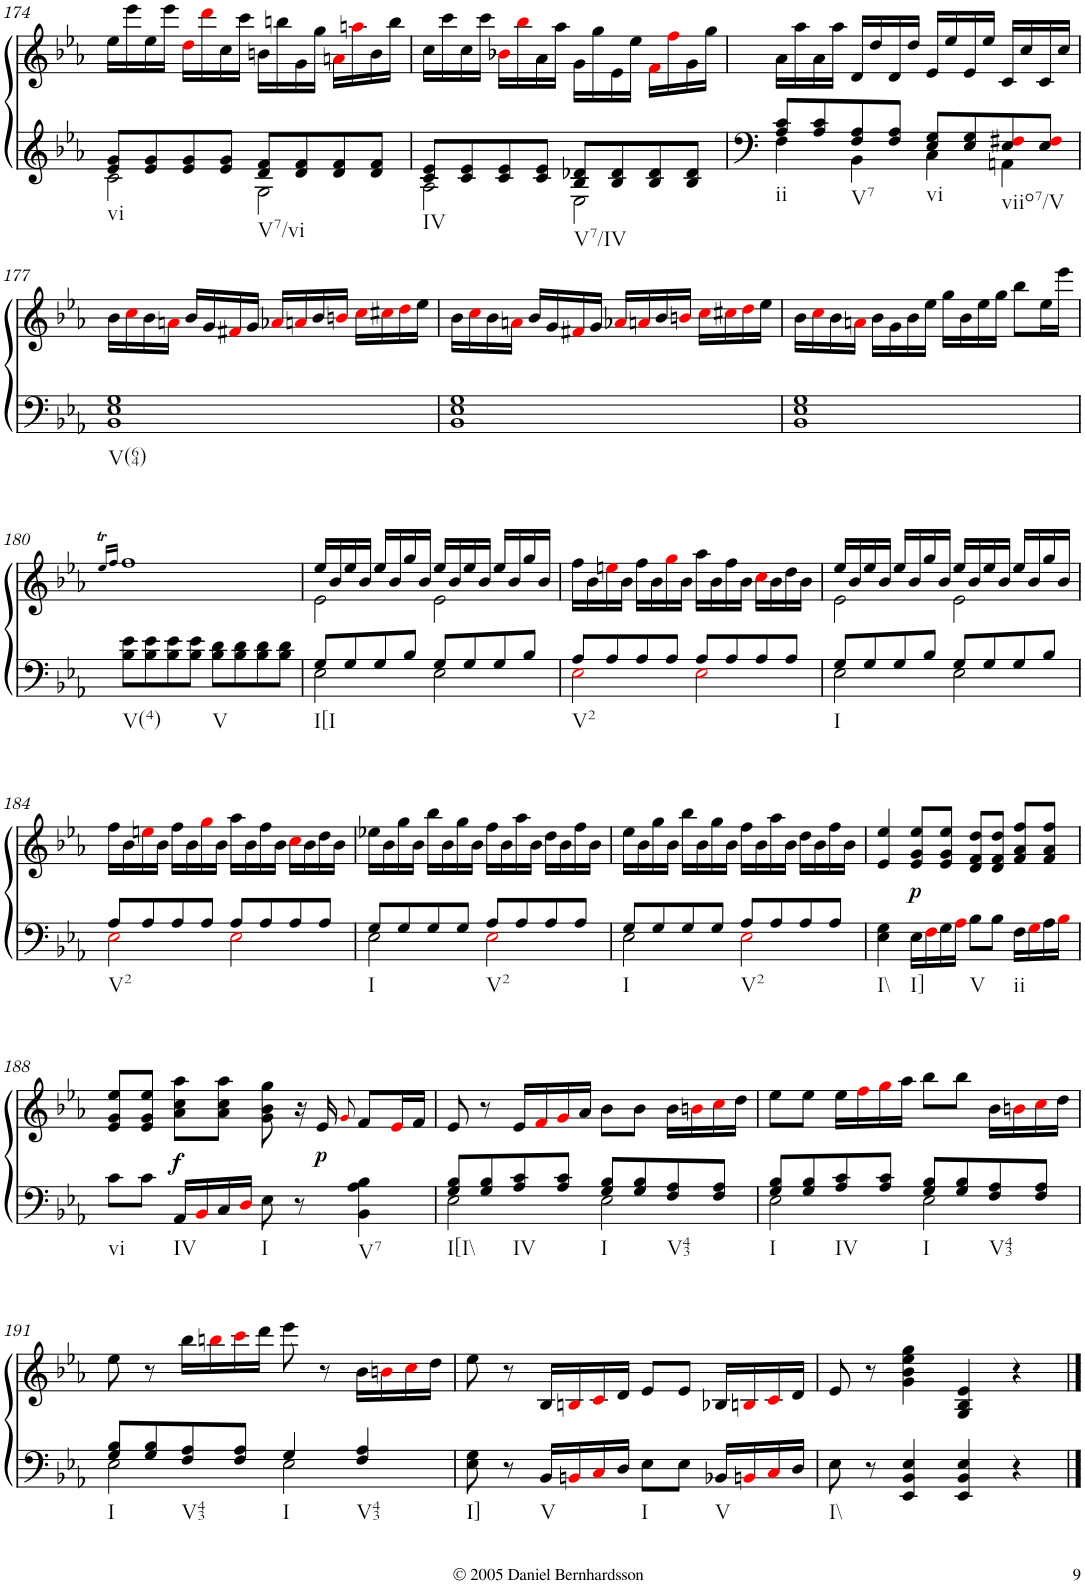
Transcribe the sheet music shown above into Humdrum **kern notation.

**kern	**kern	**dynam
*part1	*part1	*part1
*staff2	*staff1	*staff1/2
*I"Piano	*	*
*I'Pno.	*	*
!!LO:PB:g=z
*clefF4	*clefG2	*
*k[b-e-a-]	*k[b-e-a-]	*
*E-:	*E-:	*
*M4/4	*M4/4	*
*met(c)	*met(c)	*
=174	=174	=174
*^	*	*
!LO:TX:b:t=vi	!	!	!
8e-/ 8g/L	2c\	16ee-\LL	.
.	.	16eee-\	.
8e-/ 8g/	.	16ee-\	.
.	.	16eee-\JJ	.
8e-/ 8g/	.	16ddi\LL	.
.	.	16dddi\	.
8e-/ 8g/J	.	16cc\	.
.	.	16ccc\JJ	.
!LO:TX:b:t=V7/vi	!	!	!
8d/ 8f/L	2G\	16bn\LL	.
.	.	16bbn\	.
8d/ 8f/	.	16g\	.
.	.	16gg\JJ	.
8d/ 8f/	.	16ani\LL	.
.	.	16aani\	.
8d/ 8f/J	.	16b\	.
.	.	16bb\JJ	.
=175	=175	=175	=175
!LO:TX:b:t=IV	!	!	!
8c/ 8e-/L	2A-\	16cc\LL	.
.	.	16ccc\	.
8c/ 8e-/	.	16cc\	.
.	.	16ccc\JJ	.
8c/ 8e-/	.	16b-Xi\LL	.
.	.	16bb-i\	.
8c/ 8e-/J	.	16a-\	.
.	.	16aa-\JJ	.
!LO:TX:b:t=V7/IV	!	!	!
8B-/ 8d-X/L	2E-\	16g\LL	.
.	.	16gg\	.
8B-/ 8d-/	.	16e-\	.
.	.	16ee-\JJ	.
8B-/ 8d-/	.	16fi\LL	.
.	.	16ffi\	.
8B-/ 8d-/J	.	16g\	.
.	.	16gg\JJ	.
=176	=176	=176	=176
!LO:TX:b:t=ii	!	!	!
8A-/ 8c/L	4F\	16a-\LL	.
.	.	16aa-\	.
8A-/ 8c/	.	16a-\	.
.	.	16aa-\JJ	.
!LO:TX:b:t=V7	!	!	!
8F/ 8A-/	4BB-\	16d/LL	.
.	.	16dd/	.
8F/ 8A-/J	.	16d/	.
.	.	16dd/JJ	.
!LO:TX:b:t=vi	!	!	!
8E-/ 8G/L	4C\	16e-/LL	.
.	.	16ee-/	.
8E-/ 8G/	.	16e-/	.
.	.	16ee-/JJ	.
!LO:TX:b:t=viio7/V	!	!	!
8E-/ 8F#Xi/	4AAn\	16c/LL	.
.	.	16cc/	.
8E-/ 8F#i/J	.	16c/	.
.	.	16cc/JJ	.
*v	*v	*	*
!!LO:LB:g=z
=177	=177	=177
!LO:TX:b:t=V(64)	!	!
1BB- 1E- 1G	16b-\LL	.
.	16cci\	.
.	16b-\	.
.	16ani\JJ	.
.	16b-/LL	.
.	16g/	.
.	16f#Xi/	.
.	16g/JJ	.
.	16a-Xi/LL	.
.	16ani/	.
.	16b-/	.
.	16bni/JJ	.
.	16cci\LL	.
.	16cc#Xi\	.
.	16ddi\	.
.	16ee-\JJ	.
=178	=178	=178
1BB- 1E- 1G	16b-\LL	.
.	16cci\	.
.	16b-\	.
.	16ani\JJ	.
.	16b-/LL	.
.	16g/	.
.	16f#Xi/	.
.	16g/JJ	.
.	16a-Xi/LL	.
.	16ani/	.
.	16b-/	.
.	16bni/JJ	.
.	16cci\LL	.
.	16cc#Xi\	.
.	16ddi\	.
.	16ee-\JJ	.
=179	=179	=179
1BB- 1E- 1G	16b-\LL	.
.	16cci\	.
.	16b-\	.
.	16ani\JJ	.
.	16b-\LL	.
.	16g\	.
.	16b-\	.
.	16ee-\JJ	.
.	16gg\LL	.
.	16b-\	.
.	16ee-\	.
.	16gg\JJ	.
.	8bb-\L	.
.	16ee-\L	.
.	16eee-\JJ	.
!!LO:LB:g=z
=180	=180	=180
.	16qee->/LL	.
.	16qff/JJ	.
!LO:TX:b:t=V(4)	!	!
8B-\ 8e-\L	1ff	.
8B-\ 8e-\	.	.
8B-\ 8e-\	.	.
8B-\ 8e-\J	.	.
!LO:TX:b:t=V	!	!
8B-\ 8d\L	.	.
8B-\ 8d\	.	.
8B-\ 8d\	.	.
8B-\ 8d\J	.	.
=181	=181	=181
*^	*^	*
!LO:TX:b:t=I[I	!	!	!	!
8G/L	2E-\	16ee-/LL	2e-\	.
.	.	16b-/	.	.
8G/	.	16ee-/	.	.
.	.	16b-/JJ	.	.
8G/	.	16ee-/LL	.	.
.	.	16b-/	.	.
8B-/J	.	16gg/	.	.
.	.	16b-/JJ	.	.
8G/L	2E-\	16ee-/LL	2e-\	.
.	.	16b-/	.	.
8G/	.	16ee-/	.	.
.	.	16b-/JJ	.	.
8G/	.	16ee-/LL	.	.
.	.	16b-/	.	.
8B-/J	.	16gg/	.	.
.	.	16b-/JJ	.	.
*	*	*v	*v	*
=182	=182	=182	=182
!LO:TX:b:t=V2	!	!	!
8A-/L	2E-i\	16ff\LL	.
.	.	16b-\	.
8A-/	.	16eeni\	.
.	.	16b-\JJ	.
8A-/	.	16ff\LL	.
.	.	16b-\	.
8A-/J	.	16ggi\	.
.	.	16b-\JJ	.
8A-/L	2E-i\	16aa-\LL	.
.	.	16b-\	.
8A-/	.	16ff\	.
.	.	16b-\JJ	.
8A-/	.	16cci\LL	.
.	.	16b-\	.
8A-/J	.	16dd\	.
.	.	16b-\JJ	.
=183	=183	=183	=183
*	*	*^	*
!LO:TX:b:t=I	!	!	!	!
8G/L	2E-\	16ee-/LL	2e-\	.
.	.	16b-/	.	.
8G/	.	16ee-/	.	.
.	.	16b-/JJ	.	.
8G/	.	16ee-/LL	.	.
.	.	16b-/	.	.
8B-/J	.	16gg/	.	.
.	.	16b-/JJ	.	.
8G/L	2E-\	16ee-/LL	2e-\	.
.	.	16b-/	.	.
8G/	.	16ee-/	.	.
.	.	16b-/JJ	.	.
8G/	.	16ee-/LL	.	.
.	.	16b-/	.	.
8B-/J	.	16gg/	.	.
.	.	16b-/JJ	.	.
*	*	*v	*v	*
!!LO:LB:g=z
=184	=184	=184	=184
!LO:TX:b:t=V2	!	!	!
8A-/L	2E-i\	16ff\LL	.
.	.	16b-\	.
8A-/	.	16eeni\	.
.	.	16b-\JJ	.
8A-/	.	16ff\LL	.
.	.	16b-\	.
8A-/J	.	16ggi\	.
.	.	16b-\JJ	.
8A-/L	2E-i\	16aa-\LL	.
.	.	16b-\	.
8A-/	.	16ff\	.
.	.	16b-\JJ	.
8A-/	.	16cci\LL	.
.	.	16b-\	.
8A-/J	.	16dd\	.
.	.	16b-\JJ	.
=185	=185	=185	=185
!LO:TX:b:t=I	!	!	!
8G/L	2E-\	16ee-X\LL	.
.	.	16b-\	.
8G/	.	16gg\	.
.	.	16b-\JJ	.
8G/	.	16bb-\LL	.
.	.	16b-\	.
8G/J	.	16gg\	.
.	.	16b-\JJ	.
!LO:TX:b:t=V2	!	!	!
8A-/L	2E-i\	16ff\LL	.
.	.	16b-\	.
8A-/	.	16aa-\	.
.	.	16b-\JJ	.
8A-/	.	16dd\LL	.
.	.	16b-\	.
8A-/J	.	16ff\	.
.	.	16b-\JJ	.
=186	=186	=186	=186
!LO:TX:b:t=I	!	!	!
8G/L	2E-\	16ee-\LL	.
.	.	16b-\	.
8G/	.	16gg\	.
.	.	16b-\JJ	.
8G/	.	16bb-\LL	.
.	.	16b-\	.
8G/J	.	16gg\	.
.	.	16b-\JJ	.
!LO:TX:b:t=V2	!	!	!
8A-/L	2E-i\	16ff\LL	.
.	.	16b-\	.
8A-/	.	16aa-\	.
.	.	16b-\JJ	.
8A-/	.	16dd\LL	.
.	.	16b-\	.
8A-/J	.	16ff\	.
.	.	16b-\JJ	.
*v	*v	*	*
=187	=187	=187
!LO:TX:b:t=I\\	!	!
4E-\ 4G\	4e-/ 4ee-/	.
!LO:TX:b:t=I]	!	!
!	!	!LO:DY:b
16E-\LL	8e-/ 8g/ 8ee-/L	p
16Fi\	.	.
16G\	8e-/ 8g/ 8ee-/J	.
16A-i\JJ	.	.
!LO:TX:b:t=V	!	!
8B-\L	8d/ 8f/ 8dd/L	.
8B-\J	8d/ 8f/ 8dd/J	.
!LO:TX:b:t=ii	!	!
16F\LL	8f/ 8a-/ 8ff/L	.
16Gi\	.	.
16A-\	8f/ 8a-/ 8ff/J	.
16B-i\JJ	.	.
!!LO:LB:g=z
=188	=188	=188
!LO:TX:b:t=vi	!	!
8c\L	8e-/ 8g/ 8ee-/L	.
8c\J	8e-/ 8g/ 8ee-/J	.
!LO:TX:b:t=IV	!	!
!	!	!LO:DY:b
16AA-/LL	8a-\ 8cc\ 8aa-\L	f
16BB-i/	.	.
16C/	8a-\ 8cc\ 8aa-\J	.
16Di/JJ	.	.
!LO:TX:b:t=I	!	!
8E-\	8g\ 8b-\ 8gg\	.
8r	16r	.
!	!	!LO:DY:b
.	16e-/	p
.	8qgi/	.
!LO:TX:b:t=V7	!	!
4BB-\ 4A-\ 4B-\	8f/L	.
.	16e-i/L	.
.	16f/JJ	.
=189	=189	=189
*^	*	*
!LO:TX:b:t=I[I\\	!	!	!
8G/ 8B-/L	2E-\	8e-/	.
8G/ 8B-/	.	8r	.
!LO:TX:b:t=IV	!	!	!
8A-/ 8c/	.	16e-/LL	.
.	.	16fi/	.
8A-/ 8c/J	.	16gi/	.
.	.	16a-/JJ	.
!LO:TX:b:t=I	!	!	!
8G/ 8B-/L	2E-\	8b-\L	.
8G/ 8B-/	.	8b-\J	.
!LO:TX:b:t=V43	!	!	!
8F/ 8A-/	.	16b-\LL	.
.	.	16bni\	.
8F/ 8A-/J	.	16cci\	.
.	.	16dd\JJ	.
=190	=190	=190	=190
!LO:TX:b:t=I	!	!	!
8G/ 8B-/L	2E-\	8ee-\L	.
8G/ 8B-/	.	8ee-\J	.
!LO:TX:b:t=IV	!	!	!
8A-/ 8c/	.	16ee-\LL	.
.	.	16ffi\	.
8A-/ 8c/J	.	16ggi\	.
.	.	16aa-\JJ	.
!LO:TX:b:t=I	!	!	!
8G/ 8B-/L	2E-\	8bb-\L	.
8G/ 8B-/	.	8bb-\J	.
!LO:TX:b:t=V43	!	!	!
8F/ 8A-/	.	16b-\LL	.
.	.	16bni\	.
8F/ 8A-/J	.	16cci\	.
.	.	16dd\JJ	.
!!LO:LB:g=z
=191	=191	=191	=191
!LO:TX:b:t=I	!	!	!
8G/ 8B-/L	2E-\	8ee-\	.
8G/ 8B-/	.	8r	.
!LO:TX:b:t=V43	!	!	!
8F/ 8A-/	.	16bb-\LL	.
.	.	16bbni\	.
8F/ 8A-/J	.	16ccci\	.
.	.	16ddd\JJ	.
!LO:TX:b:t=I	!	!	!
4G/	2E-\	8eee-\	.
.	.	8r	.
!LO:TX:b:t=V43	!	!	!
4F/ 4A-/	.	16b-\LL	.
.	.	16bni\	.
.	.	16cci\	.
.	.	16dd\JJ	.
*v	*v	*	*
=192	=192	=192
!LO:TX:b:t=I]	!	!
8E-\ 8G\	8ee-\	.
8r	8r	.
!LO:TX:b:t=V	!	!
16BB-/LL	16B-/LL	.
16BBni/	16Bni/	.
16Ci/	16ci/	.
16D/JJ	16d/JJ	.
!LO:TX:b:t=I	!	!
8E-\L	8e-/L	.
8E-\J	8e-/J	.
!LO:TX:b:t=V	!	!
16BB-X/LL	16B-X/LL	.
16BBni/	16Bni/	.
16Ci/	16ci/	.
16D/JJ	16d/JJ	.
=193	=193	=193
!LO:TX:b:t=I\\	!	!
8E-\	8e-/	.
8r	8r	.
4EE-/ 4BB-/ 4E-/	4g\ 4b-\ 4ee-\ 4gg\	.
4EE-/ 4BB-/ 4E-/	4G/ 4B-/ 4e-/	.
4r	4r	.
==	==	==
*-	*-	*-
